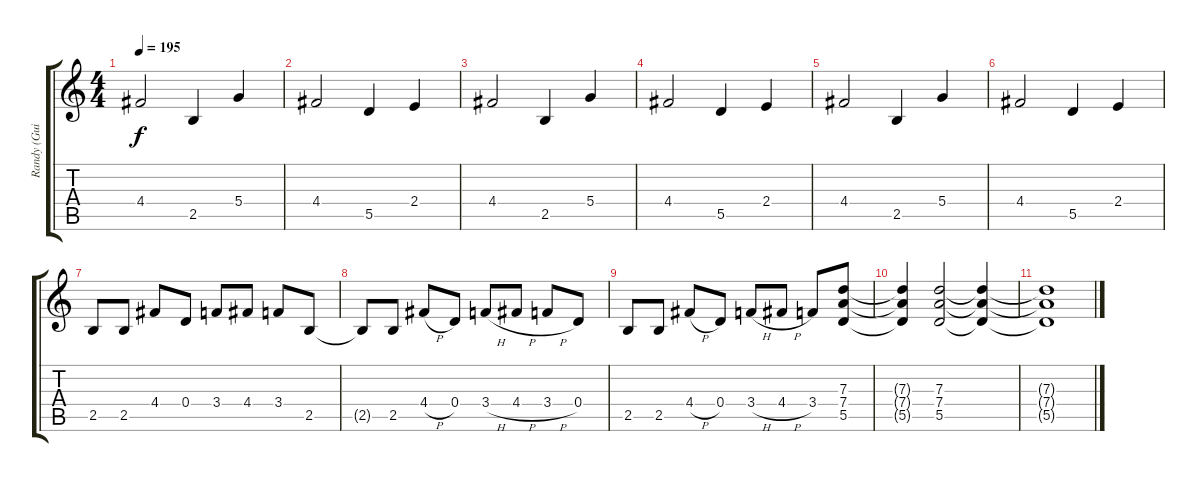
\track ("Randy (Guitar)" "Randy (Gui") {instrument distortionguitar}
\staff {score tabs}
\tuning (E4 B3 G3 D3 A2 D2) {hide}
\ts (4 4)
\tempo 195
\clef g2
\ks c
4.4.2{dy f} 2.5.4 5.4.4 |
4.4.2 5.5.4 2.4.4 |
4.4.2 2.5.4 5.4.4 |
4.4.2 5.5.4 2.4.4 |
4.4.2 2.5.4 5.4.4 |
4.4.2 5.5.4 2.4.4 |
2.5.8 2.5.8 4.4.8 0.4.8 3.4.8 4.4.8 3.4.8 2.5.8 |
2.5{t}.8 2.5.8 4.4{h}.8 0.4.8 3.4{h}.8 4.4{h}.8 3.4{h}.8 0.4.8 |
2.5.8 2.5.8 4.4{h}.8 0.4.8 3.4{h}.8 4.4{h}.8 3.4.8 (7.3 7.4 5.5).8 |
(7.3{t} 7.4{t} 5.5{t}).4 (7.3 7.4 5.5).2 (7.3{t} 7.4{t} 5.5{t}).4 |
(7.3{t} 7.4{t} 5.5{t}).1
